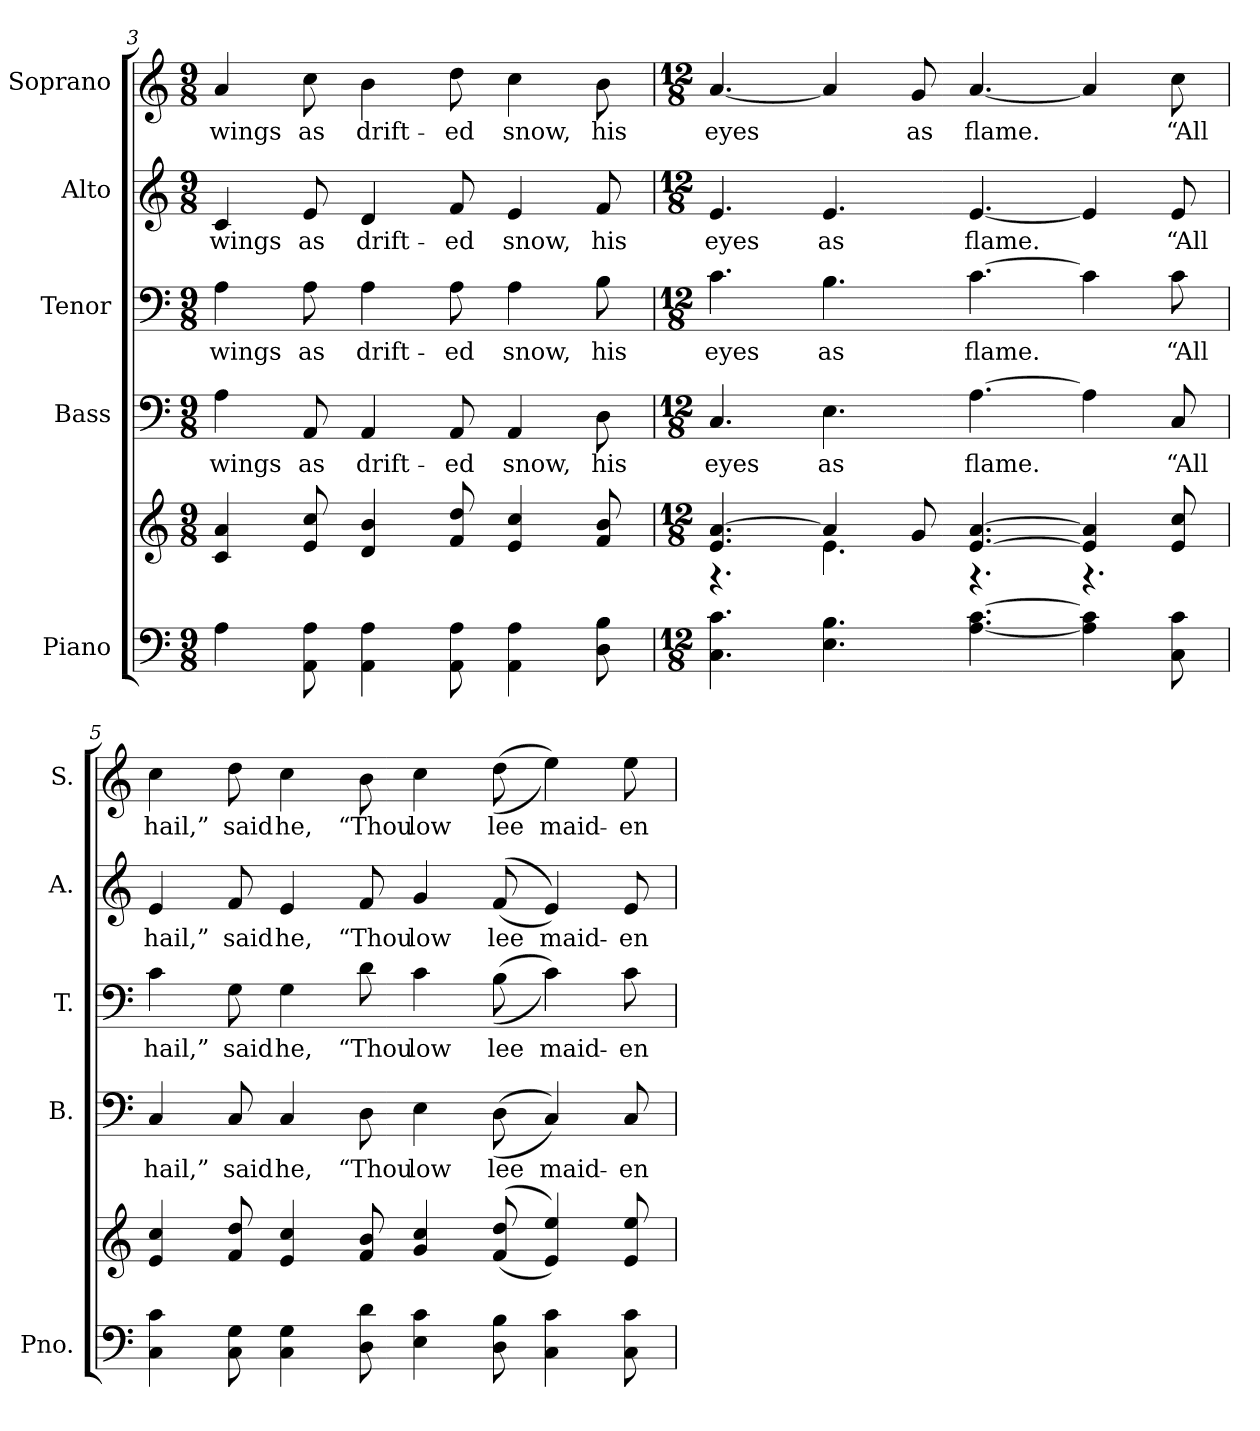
**kern	**kern	**kern	**text	**kern	**text	**kern	**text	**kern	**text
*part5	*part5	*part4	*part4	*part3	*part3	*part2	*part2	*part1	*part1
*staff6	*staff5	*staff4	*staff4	*staff3	*staff3	*staff2	*staff2	*staff1	*staff1
*I"Piano	*	*I"Bass	*	*I"Tenor	*	*I"Alto	*	*I"Soprano	*
*I'Pno.	*	*I'B.	*	*I'T.	*	*I'A.	*	*I'S.	*
!!LO:PB:g=z
*clefF4	*clefG2	*clefF4	*	*clefF4	*	*clefG2	*	*clefG2	*
*k[]	*k[]	*k[]	*	*k[]	*	*k[]	*	*k[]	*
*C:	*C:	*C:	*	*C:	*	*C:	*	*C:	*
*M9/8	*M9/8	*M9/8	*	*M9/8	*	*M9/8	*	*M9/8	*
=3	=3	=3	=3	=3	=3	=3	=3	=3	=3
!	!	!	!LO:LY:b:color=#000000	!	!	!	!	!	!
!	!	!	!	!	!LO:LY:b:color=#000000	!	!	!	!
!	!	!	!	!	!	!	!LO:LY:b:color=#000000	!	!
!	!	!	!	!	!	!	!	!	!LO:LY:b:color=#000000
4Ai\	4ci/ 4ai	4Ai\	wings	4Ai\	wings	4ci/	wings	4ai/	wings
!	!	!	!LO:LY:b:color=#000000	!	!	!	!	!	!
!	!	!	!	!	!LO:LY:b:color=#000000	!	!	!	!
!	!	!	!	!	!	!	!LO:LY:b:color=#000000	!	!
!	!	!	!	!	!	!	!	!	!LO:LY:b:color=#000000
8AAi\ 8Ai	8ei/ 8cci	8AAi/	as	8Ai\	as	8ei/	as	8cci\	as
!	!	!	!LO:LY:b:color=#000000	!	!	!	!	!	!
!	!	!	!	!	!LO:LY:b:color=#000000	!	!	!	!
!	!	!	!	!	!	!	!LO:LY:b:color=#000000	!	!
!	!	!	!	!	!	!	!	!	!LO:LY:b:color=#000000
4AAi\ 4Ai	4di/ 4bi	4AAi/	drift-	4Ai\	drift-	4di/	drift-	4bi\	drift-
!	!	!	!LO:LY:b:color=#000000	!	!	!	!	!	!
!	!	!	!	!	!LO:LY:b:color=#000000	!	!	!	!
!	!	!	!	!	!	!	!LO:LY:b:color=#000000	!	!
!	!	!	!	!	!	!	!	!	!LO:LY:b:color=#000000
8AAi\ 8Ai	8fi/ 8ddi	8AAi/	-ed	8Ai\	-ed	8fi/	-ed	8ddi\	-ed
!	!	!	!LO:LY:b:color=#000000	!	!	!	!	!	!
!	!	!	!	!	!LO:LY:b:color=#000000	!	!	!	!
!	!	!	!	!	!	!	!LO:LY:b:color=#000000	!	!
!	!	!	!	!	!	!	!	!	!LO:LY:b:color=#000000
4AAi\ 4Ai	4ei/ 4cci	4AAi/	snow,	4Ai\	snow,	4ei/	snow,	4cci\	snow,
!	!	!	!LO:LY:b:color=#000000	!	!	!	!	!	!
!	!	!	!	!	!LO:LY:b:color=#000000	!	!	!	!
!	!	!	!	!	!	!	!LO:LY:b:color=#000000	!	!
!	!	!	!	!	!	!	!	!	!LO:LY:b:color=#000000
8Di\ 8Bi	8fi/ 8bi	8Di\	his	8Bi\	his	8fi/	his	8bi\	his
!!LO:PB:g=z
=4	=4	=4	=4	=4	=4	=4	=4	=4	=4
*M12/8	*M12/8	*M12/8	*	*M12/8	*	*M12/8	*	*M12/8	*
*	*^	*	*	*	*	*	*	*	*
!	!	!	!	!LO:LY:b:color=#000000	!	!	!	!	!	!
!	!	!	!	!	!	!LO:LY:b:color=#000000	!	!	!	!
!	!	!	!	!	!	!	!	!LO:LY:b:color=#000000	!	!
!	!	!	!	!	!	!	!	!	!	!LO:LY:b:color=#000000
4.Ci\ 4.ci	4.ei/ [>4.ai	4.r	4.Ci/	eyes	4.ci\	eyes	4.ei/	eyes	[<4.ai/	eyes
!	!	!	!	!LO:LY:b:color=#000000	!	!	!	!	!	!
!	!	!	!	!	!	!LO:LY:b:color=#000000	!	!	!	!
!	!	!	!	!	!	!	!	!LO:LY:b:color=#000000	!	!
4.Ei\ 4.Bi	4ai/]	4.ei\	4.Ei\	as	4.Bi\	as	4.ei/	as	4ai/]	.
!	!	!	!	!	!	!	!	!	!	!LO:LY:b:color=#000000
.	8gi/	.	.	.	.	.	.	.	8gi/	as
!	!	!	!	!LO:LY:b:color=#000000	!	!	!	!	!	!
!	!	!	!	!	!	!LO:LY:b:color=#000000	!	!	!	!
!	!	!	!	!	!	!	!	!LO:LY:b:color=#000000	!	!
!	!	!	!	!	!	!	!	!	!	!LO:LY:b:color=#000000
[<4.Ai\ [>4.ci	[>4.ei/ [>4.ai	4.r	[>4.Ai\	flame.	[>4.ci\	flame.	[<4.ei/	flame.	[<4.ai/	flame.
4Ai\] 4ci]	4ei/] 4ai]	4.r	4Ai\]	.	4ci\]	.	4ei/]	.	4ai/]	.
!	!	!	!	!LO:LY:b:color=#000000	!	!	!	!	!	!
!	!	!	!	!	!	!LO:LY:b:color=#000000	!	!	!	!
!	!	!	!	!	!	!	!	!LO:LY:b:color=#000000	!	!
!	!	!	!	!	!	!	!	!	!	!LO:LY:b:color=#000000
8Ci\ 8ci	8ei/ 8cci	.	8Ci/	“All	8ci\	“All	8ei/	“All	8cci\	“All
*	*v	*v	*	*	*	*	*	*	*	*
!!LO:PB:g=z
=5	=5	=5	=5	=5	=5	=5	=5	=5	=5
!	!	!	!LO:LY:b:color=#000000	!	!	!	!	!	!
!	!	!	!	!	!LO:LY:b:color=#000000	!	!	!	!
!	!	!	!	!	!	!	!LO:LY:b:color=#000000	!	!
!	!	!	!	!	!	!	!	!	!LO:LY:b:color=#000000
4Ci\ 4ci	4ei/ 4cci	4Ci/	hail,”	4ci\	hail,”	4ei/	hail,”	4cci\	hail,”
!	!	!	!LO:LY:b:color=#000000	!	!	!	!	!	!
!	!	!	!	!	!LO:LY:b:color=#000000	!	!	!	!
!	!	!	!	!	!	!	!LO:LY:b:color=#000000	!	!
!	!	!	!	!	!	!	!	!	!LO:LY:b:color=#000000
8Ci\ 8Gi	8fi/ 8ddi	8Ci/	said	8Gi\	said	8fi/	said	8ddi\	said
!	!	!	!LO:LY:b:color=#000000	!	!	!	!	!	!
!	!	!	!	!	!LO:LY:b:color=#000000	!	!	!	!
!	!	!	!	!	!	!	!LO:LY:b:color=#000000	!	!
!	!	!	!	!	!	!	!	!	!LO:LY:b:color=#000000
4Ci\ 4Gi	4ei/ 4cci	4Ci/	he,	4Gi\	he,	4ei/	he,	4cci\	he,
!	!	!	!LO:LY:b:color=#000000	!	!	!	!	!	!
!	!	!	!	!	!LO:LY:b:color=#000000	!	!	!	!
!	!	!	!	!	!	!	!LO:LY:b:color=#000000	!	!
!	!	!	!	!	!	!	!	!	!LO:LY:b:color=#000000
8Di\ 8di	8fi/ 8bi	8Di\	“Thou	8di\	“Thou	8fi/	“Thou	8bi\	“Thou
!	!	!	!LO:LY:b:color=#000000	!	!	!	!	!	!
!	!	!	!	!	!LO:LY:b:color=#000000	!	!	!	!
!	!	!	!	!	!	!	!LO:LY:b:color=#000000	!	!
!	!	!	!	!	!	!	!	!	!LO:LY:b:color=#000000
4Ei\ 4ci	4gi/ 4cci	4Ei\	low	4ci\	low	4gi/	low	4cci\	low
!	!	!	!LO:LY:b:color=#000000	!	!	!	!	!	!
!	!	!	!	!	!LO:LY:b:color=#000000	!	!	!	!
!	!	!	!	!	!	!	!LO:LY:b:color=#000000	!	!
!	!	!	!	!	!	!	!	!	!LO:LY:b:color=#000000
8Di\ 8Bi	((8fi/ 8ddi	((8Di\	lee	((8Bi\	lee	((8fi/	lee	((8ddi\	lee
!	!	!	!LO:LY:b:color=#000000	!	!	!	!	!	!
!	!	!	!	!	!LO:LY:b:color=#000000	!	!	!	!
!	!	!	!	!	!	!	!LO:LY:b:color=#000000	!	!
!	!	!	!	!	!	!	!	!	!LO:LY:b:color=#000000
4Ci\ 4ci	4ei/ 4eei))	4Ci/))	maid-	4ci\))	maid-	4ei/))	maid-	4eei\))	maid-
!	!	!	!LO:LY:b:color=#000000	!	!	!	!	!	!
!	!	!	!	!	!LO:LY:b:color=#000000	!	!	!	!
!	!	!	!	!	!	!	!LO:LY:b:color=#000000	!	!
!	!	!	!	!	!	!	!	!	!LO:LY:b:color=#000000
8Ci\ 8ci	8ei/ 8eei	8Ci/	-en	8ci\	-en	8ei/	-en	8eei\	-en
=	=	=	=	=	=	=	=	=	=
*-	*-	*-	*-	*-	*-	*-	*-	*-	*-
